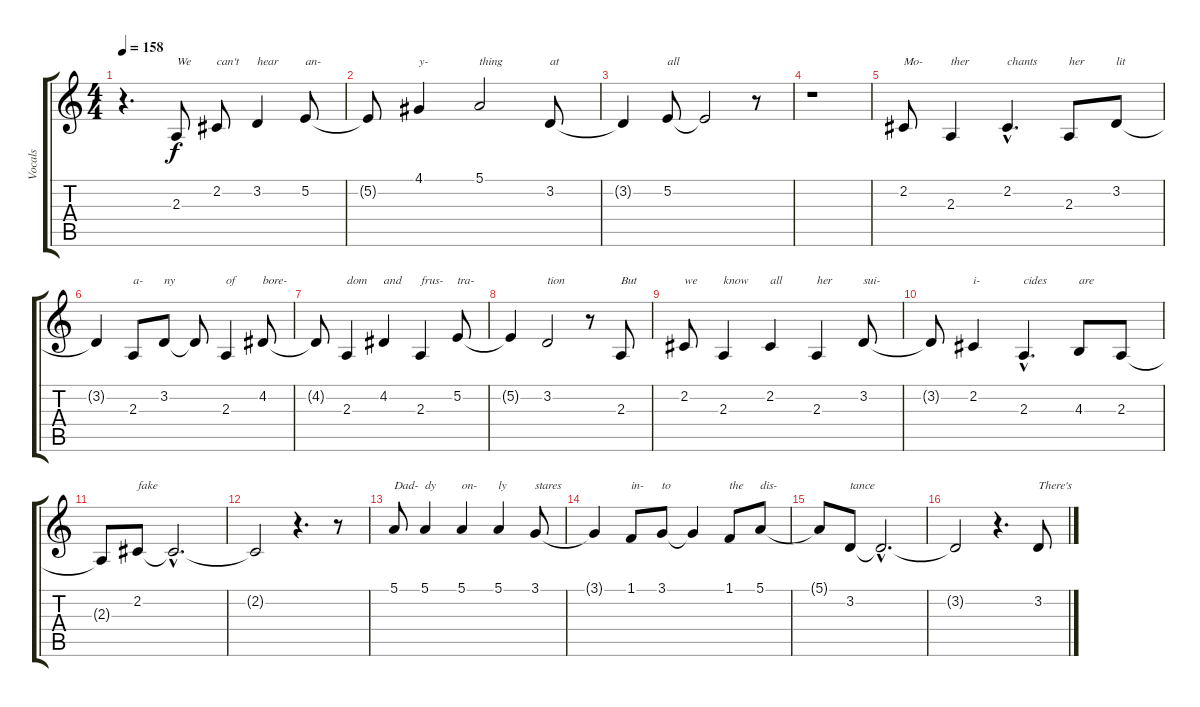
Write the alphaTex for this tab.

\track ("Vocals" "Vocals") {instrument clarinet}
\staff {score tabs}
\tuning (E4 B3 G3 D3 A2 E2) {hide}
\ts (4 4)
\tempo 158
\clef g2
\ks c
r.4{d dy f} 2.3.8{txt "We"} 2.2.8{txt "can't"} 3.2.4{txt "hear"} 5.2.8{txt "an-"} |
5.2{t}.8 4.1.4{txt "y-"} 5.1.2{txt "thing"} 3.2.8{txt "at"} |
3.2{t}.4 5.2.8{txt "all"} 5.2{t}.2 r.8 |
r.1 |
2.2.8{txt "Mo-"} 2.3.4{txt "ther"} 2.2{hac}.4{d txt "chants"} 2.3.8{txt "her"} 3.2.8{txt "lit"} |
3.2{t}.4 2.3.8{txt "a-"} 3.2.8{txt "ny"} 3.2{t}.8 2.3.4{txt "of"} 4.2.8{txt "bore-"} |
4.2{t}.8 2.3.4{txt "dom"} 4.2.4{txt "and"} 2.3.4{txt "frus-"} 5.2.8{txt "tra-"} |
5.2{t}.4 3.2.2{txt "tion"} r.8 2.3.8{txt "But"} |
2.2.8{txt "we"} 2.3.4{txt "know"} 2.2.4{txt "all"} 2.3.4{txt "her"} 3.2.8{txt "sui-"} |
3.2{t}.8 2.2.4{txt "i-"} 2.3{hac}.4{d txt "cides"} 4.3.8{txt "are"} 2.3.8 |
2.3{t}.8 2.2.8{txt "fake"} 2.2{hac t}.2{d} |
2.2{t}.2 r.4{d} r.8 |
5.1.8{txt "Dad-"} 5.1.4{txt "dy"} 5.1.4{txt "on-"} 5.1.4{txt "ly"} 3.1.8{txt "stares"} |
3.1{t}.4 1.1.8{txt "in-"} 3.1.8{txt "to"} 3.1{t}.4 1.1.8{txt "the"} 5.1.8{txt "dis-"} |
5.1{t}.8 3.2.8{txt "tance"} 3.2{hac t}.2{d} |
3.2{t}.2 r.4{d} 3.2.8{txt "There's"}
